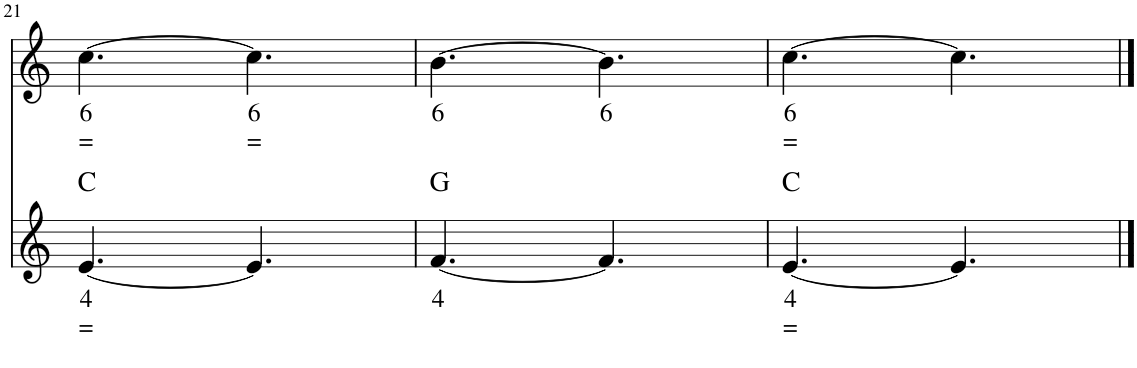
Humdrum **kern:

**kern	**text	**text	**harte	**kern	**text	**text
*part2	*part2	*part2	*part2	*part1	*part1	*part1
*staff2	*staff2	*staff2	*	*staff1	*staff1	*staff1
*I"Stem	*	*	*	*I"Stem	*	*
!!LO:PB:g=z
*clefG2	*	*	*	*clefG2	*	*
*k[]	*	*	*	*k[]	*	*
*M6/8	*	*	*	*M6/8	*	*
=21	=21	=21	=21	=21	=21	=21
!	!LO:LY:b	!LO:LY:b	!	!	!LO:LY:b	!LO:LY:b
[4.e/	4	=	C:maj	[4.cc\	6	=
!	!	!	!	!	!LO:LY:b	!LO:LY:b
4.e/]	.	.	.	4.cc\]	6	=
=22	=22	=22	=22	=22	=22	=22
!	!LO:LY:b	!	!	!	!LO:LY:b	!
[4.f/	4	.	G:maj	[4.b\	6	.
!	!	!	!	!	!LO:LY:b	!
4.f/]	.	.	.	4.b\]	6	.
=23	=23	=23	=23	=23	=23	=23
!	!LO:LY:b	!LO:LY:b	!	!	!LO:LY:b	!LO:LY:b
[4.e/	4	=	C:maj	[4.cc\	6	=
4.e/]	.	.	.	4.cc\]	.	.
==	==	==	==	==	==	==
*-	*-	*-	*-	*-	*-	*-
